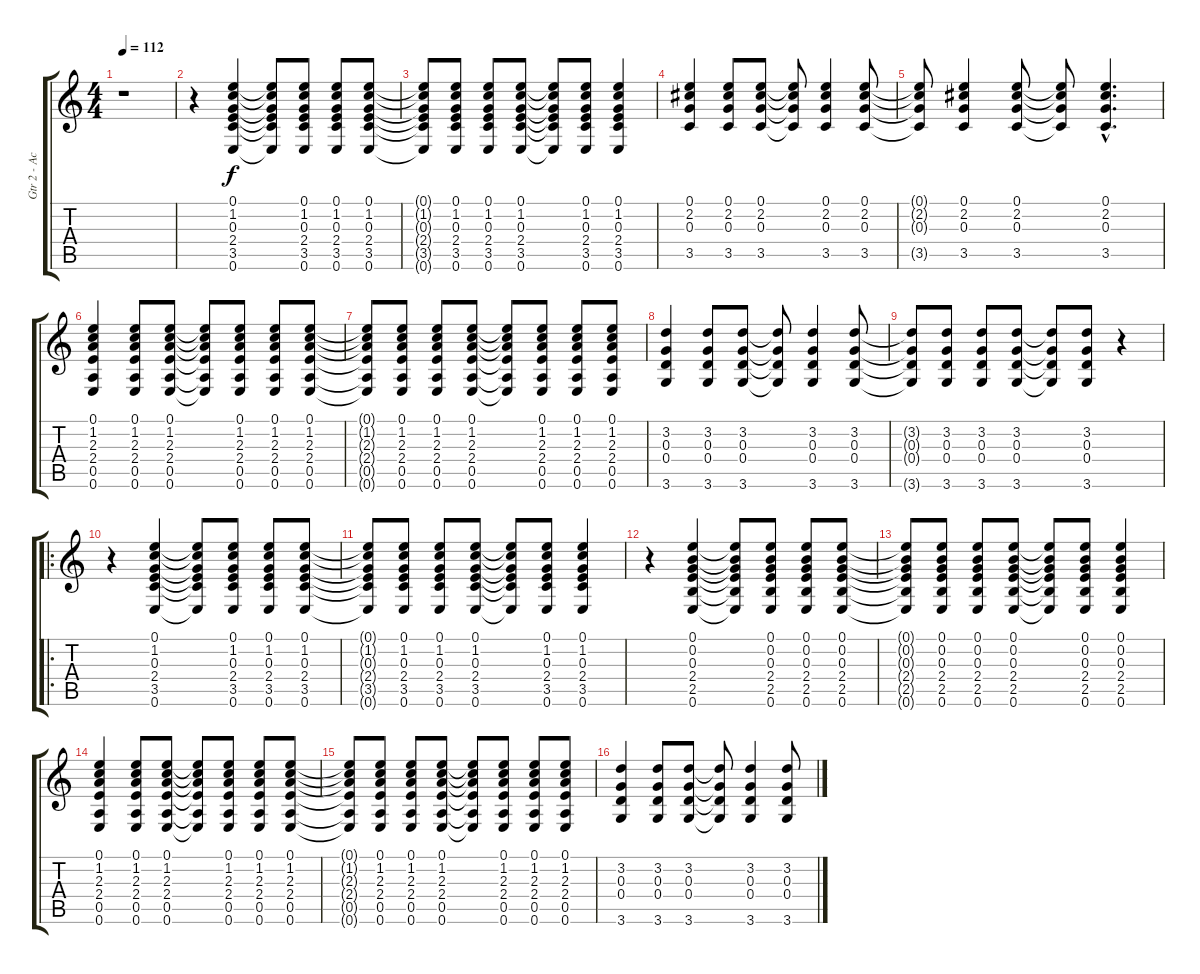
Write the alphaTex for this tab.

\track ("Gtr 2 - Acoustic" "Gtr 2 - Ac") {instrument acousticguitarsteel}
\staff {score tabs}
\tuning (E4 B3 G3 D3 A2 E2) {hide}
\ts (4 4)
\tempo 112
\clef g2
\ks c
r.1{dy f} |
r.4 (0.1 1.2 0.3 2.4 3.5 0.6).4 (0.1{t} 1.2{t} 0.3{t} 2.4{t} 3.5{t} 0.6{t}).8 (0.1 1.2 0.3 2.4 3.5 0.6).8 (0.1 1.2 0.3 2.4 3.5 0.6).8 (0.1 1.2 0.3 2.4 3.5 0.6).8 |
(0.1{t} 1.2{t} 0.3{t} 2.4{t} 3.5{t} 0.6{t}).8 (0.1 1.2 0.3 2.4 3.5 0.6).8 (0.1 1.2 0.3 2.4 3.5 0.6).8 (0.1 1.2 0.3 2.4 3.5 0.6).8 (0.1{t} 1.2{t} 0.3{t} 2.4{t} 3.5{t} 0.6{t}).8 (0.1 1.2 0.3 2.4 3.5 0.6).8 (0.1 1.2 0.3 2.4 3.5 0.6).4 |
(0.1 2.2 0.3 3.5).4 (0.1 2.2 0.3 3.5).8 (0.1 2.2 0.3 3.5).8 (0.1{t} 2.2{t} 0.3{t} 3.5{t}).8 (0.1 2.2 0.3 3.5).4 (0.1 2.2 0.3 3.5).8 |
(0.1{t} 2.2{t} 0.3{t} 3.5{t}).8 (0.1 2.2 0.3 3.5).4 (0.1 2.2 0.3 3.5).8 (0.1{t} 2.2{t} 0.3{t} 3.5{t}).8 (0.1{hac} 2.2{hac} 0.3{hac} 3.5{hac}).4{d} |
(0.1 1.2 2.3 2.4 0.5 0.6).4 (0.1 1.2 2.3 2.4 0.5 0.6).8 (0.1 1.2 2.3 2.4 0.5 0.6).8 (0.1{t} 1.2{t} 2.3{t} 2.4{t} 0.5{t} 0.6{t}).8 (0.1 1.2 2.3 2.4 0.5 0.6).8 (0.1 1.2 2.3 2.4 0.5 0.6).8 (0.1 1.2 2.3 2.4 0.5 0.6).8 |
(0.1{t} 1.2{t} 2.3{t} 2.4{t} 0.5{t} 0.6{t}).8 (0.1 1.2 2.3 2.4 0.5 0.6).8 (0.1 1.2 2.3 2.4 0.5 0.6).8 (0.1 1.2 2.3 2.4 0.5 0.6).8 (0.1{t} 1.2{t} 2.3{t} 2.4{t} 0.5{t} 0.6{t}).8 (0.1 1.2 2.3 2.4 0.5 0.6).8 (0.1 1.2 2.3 2.4 0.5 0.6).8 (0.1 1.2 2.3 2.4 0.5 0.6).8 |
(3.2 0.3 0.4 3.6).4 (3.2 0.3 0.4 3.6).8 (3.2 0.3 0.4 3.6).8 (3.2{t} 0.3{t} 0.4{t} 3.6{t}).8 (3.2 0.3 0.4 3.6).4 (3.2 0.3 0.4 3.6).8 |
(3.2{t} 0.3{t} 0.4{t} 3.6{t}).8 (3.2 0.3 0.4 3.6).8 (3.2 0.3 0.4 3.6).8 (3.2 0.3 0.4 3.6).8 (3.2{t} 0.3{t} 0.4{t} 3.6{t}).8 (3.2 0.3 0.4 3.6).8 r.4 |
\ro
r.4 (0.1 1.2 0.3 2.4 3.5 0.6).4 (0.1{t} 1.2{t} 0.3{t} 2.4{t} 3.5{t} 0.6{t}).8 (0.1 1.2 0.3 2.4 3.5 0.6).8 (0.1 1.2 0.3 2.4 3.5 0.6).8 (0.1 1.2 0.3 2.4 3.5 0.6).8 |
(0.1{t} 1.2{t} 0.3{t} 2.4{t} 3.5{t} 0.6{t}).8 (0.1 1.2 0.3 2.4 3.5 0.6).8 (0.1 1.2 0.3 2.4 3.5 0.6).8 (0.1 1.2 0.3 2.4 3.5 0.6).8 (0.1{t} 1.2{t} 0.3{t} 2.4{t} 3.5{t} 0.6{t}).8 (0.1 1.2 0.3 2.4 3.5 0.6).8 (0.1 1.2 0.3 2.4 3.5 0.6).4 |
r.4 (0.1 0.2 0.3 2.4 2.5 0.6).4 (0.1{t} 0.2{t} 0.3{t} 2.4{t} 2.5{t} 0.6{t}).8 (0.1 0.2 0.3 2.4 2.5 0.6).8 (0.1 0.2 0.3 2.4 2.5 0.6).8 (0.1 0.2 0.3 2.4 2.5 0.6).8 |
(0.1{t} 0.2{t} 0.3{t} 2.4{t} 2.5{t} 0.6{t}).8 (0.1 0.2 0.3 2.4 2.5 0.6).8 (0.1 0.2 0.3 2.4 2.5 0.6).8 (0.1 0.2 0.3 2.4 2.5 0.6).8 (0.1{t} 0.2{t} 0.3{t} 2.4{t} 2.5{t} 0.6{t}).8 (0.1 0.2 0.3 2.4 2.5 0.6).8 (0.1 0.2 0.3 2.4 2.5 0.6).4 |
(0.1 1.2 2.3 2.4 0.5 0.6).4 (0.1 1.2 2.3 2.4 0.5 0.6).8 (0.1 1.2 2.3 2.4 0.5 0.6).8 (0.1{t} 1.2{t} 2.3{t} 2.4{t} 0.5{t} 0.6{t}).8 (0.1 1.2 2.3 2.4 0.5 0.6).8 (0.1 1.2 2.3 2.4 0.5 0.6).8 (0.1 1.2 2.3 2.4 0.5 0.6).8 |
(0.1{t} 1.2{t} 2.3{t} 2.4{t} 0.5{t} 0.6{t}).8 (0.1 1.2 2.3 2.4 0.5 0.6).8 (0.1 1.2 2.3 2.4 0.5 0.6).8 (0.1 1.2 2.3 2.4 0.5 0.6).8 (0.1{t} 1.2{t} 2.3{t} 2.4{t} 0.5{t} 0.6{t}).8 (0.1 1.2 2.3 2.4 0.5 0.6).8 (0.1 1.2 2.3 2.4 0.5 0.6).8 (0.1 1.2 2.3 2.4 0.5 0.6).8 |
(3.2 0.3 0.4 3.6).4 (3.2 0.3 0.4 3.6).8 (3.2 0.3 0.4 3.6).8 (3.2{t} 0.3{t} 0.4{t} 3.6{t}).8 (3.2 0.3 0.4 3.6).4 (3.2 0.3 0.4 3.6).8
